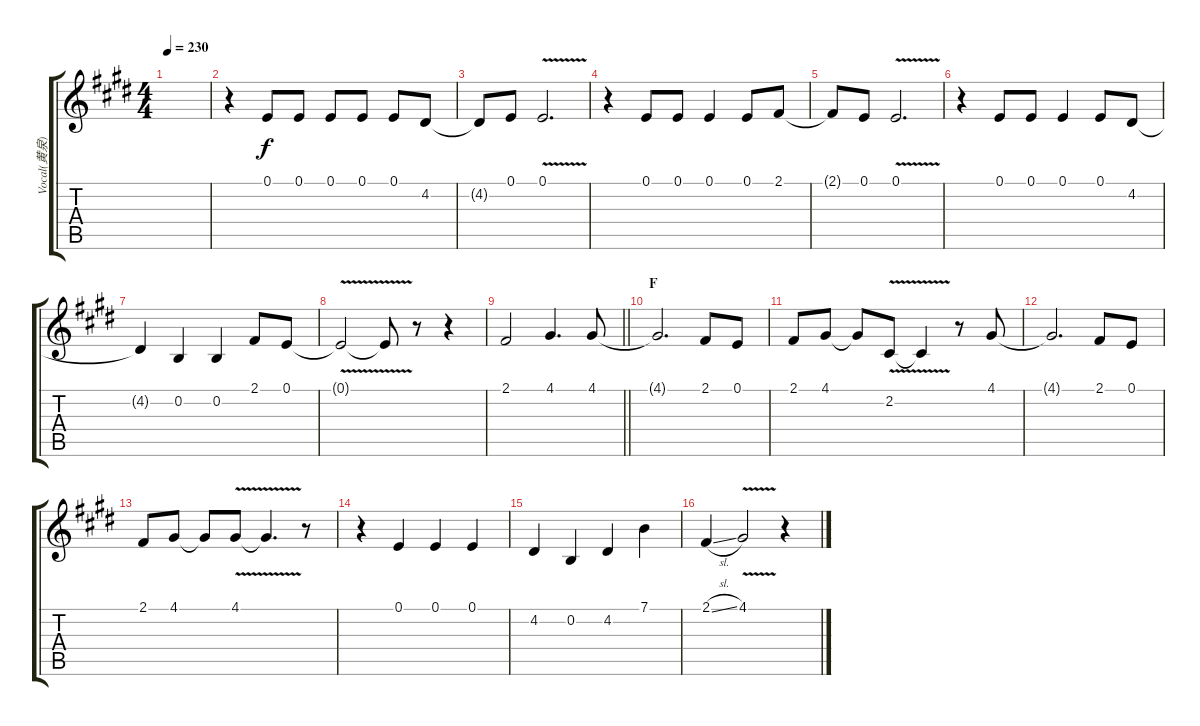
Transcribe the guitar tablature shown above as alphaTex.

\track ("Vocal(黄泉)" "Vocal(黄泉)") {instrument tenorsax}
\staff {score tabs}
\tuning (E4 B3 G3 D3 A2 E2) {hide}
\ts (4 4)
\tempo 230
\clef g2
\ks e
|
r.4 0.1.8 0.1.8 0.1.8 0.1.8 0.1.8 4.2.8 |
4.2{t}.8 0.1.8 0.1{v}.2{d} |
r.4 0.1.8 0.1.8 0.1.4 0.1.8 2.1.8 |
2.1{t}.8 0.1.8 0.1{v}.2{d} |
r.4 0.1.8 0.1.8 0.1.4 0.1.8 4.2.8 |
4.2{t}.4 0.2.4 0.2.4 2.1.8 0.1.8 |
0.1{v t}.2 0.1{t}.8 r.8 r.4 |
\barLineRight lightlight
2.1.2 4.1.4{d} 4.1.8 |
\section ("" "F")
4.1{t}.2{d} 2.1.8 0.1.8 |
2.1.8 4.1.8 4.1{t}.8 2.2{v}.8 2.2{t}.4 r.8 4.1.8 |
4.1{t}.2{d} 2.1.8 0.1.8 |
2.1.8 4.1.8 4.1{t}.8 4.1{v}.8 4.1{t}.4{d} r.8 |
r.4 0.1.4 0.1.4 0.1.4 |
4.2.4 0.2.4 4.2.4 7.1.4 |
2.1{sl}.4 4.1{v}.2 r.4
